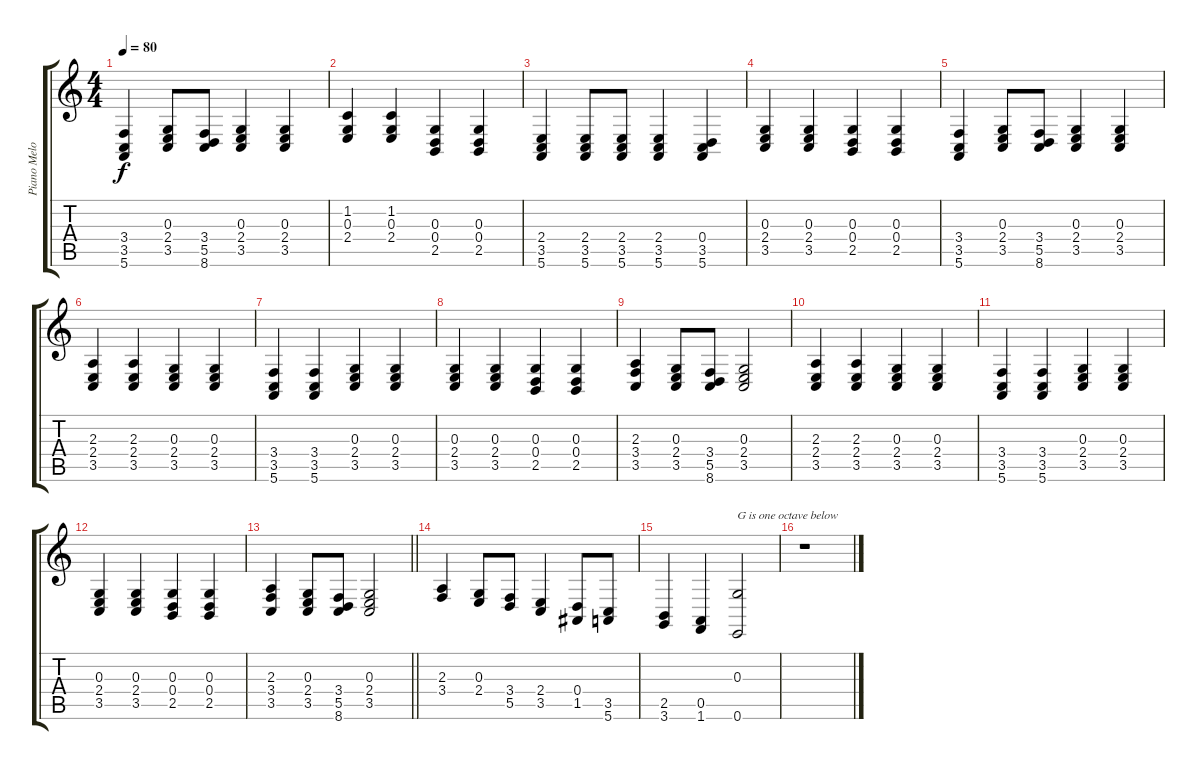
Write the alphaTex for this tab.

\track ("Piano Melody" "Piano Melo") {instrument acousticgrandpiano}
\staff {score tabs}
\tuning (E4 B3 G3 D3 A2 E2) {hide}
\ts (4 4)
\tempo 80
\clef g2
\ks c
(3.4 3.5 5.6).4{dy f} (0.3 2.4 3.5).8 (3.4 5.5 8.6).8 (0.3 2.4 3.5).4 (0.3 2.4 3.5).4 |
(1.2 0.3 2.4).4 (1.2 0.3 2.4).4 (0.3 0.4 2.5).4 (0.3 0.4 2.5).4 |
(2.4 3.5 5.6).4 (2.4 3.5 5.6).8 (2.4 3.5 5.6).8 (2.4 3.5 5.6).4 (0.4 3.5 5.6).4 |
(0.3 2.4 3.5).4 (0.3 2.4 3.5).4 (0.3 0.4 2.5).4 (0.3 0.4 2.5).4 |
(3.4 3.5 5.6).4 (0.3 2.4 3.5).8 (3.4 5.5 8.6).8 (0.3 2.4 3.5).4 (0.3 2.4 3.5).4 |
(2.3 2.4 3.5).4 (2.3 2.4 3.5).4 (0.3 2.4 3.5).4 (0.3 2.4 3.5).4 |
(3.4 3.5 5.6).4 (3.4 3.5 5.6).4 (0.3 2.4 3.5).4 (0.3 2.4 3.5).4 |
(0.3 2.4 3.5).4 (0.3 2.4 3.5).4 (0.3 0.4 2.5).4 (0.3 0.4 2.5).4 |
(2.3 3.4 3.5).4 (0.3 2.4 3.5).8 (3.4 5.5 8.6).8 (0.3 2.4 3.5).2 |
(2.3 2.4 3.5).4 (2.3 2.4 3.5).4 (0.3 2.4 3.5).4 (0.3 2.4 3.5).4 |
(3.4 3.5 5.6).4 (3.4 3.5 5.6).4 (0.3 2.4 3.5).4 (0.3 2.4 3.5).4 |
(0.3 2.4 3.5).4 (0.3 2.4 3.5).4 (0.3 0.4 2.5).4 (0.3 0.4 2.5).4 |
\barLineRight lightlight
(2.3 3.4 3.5).4 (0.3 2.4 3.5).8 (3.4 5.5 8.6).8 (0.3 2.4 3.5).2 |
(2.3 3.4).4 (0.3 2.4).8 (3.4 5.5).8 (2.4 3.5).4 (0.4 1.5).8 (3.5 5.6).8 |
(2.5 3.6).4 (0.5 1.6).4 (0.3 0.6).2{txt "G is one octave below"} |
r.1
